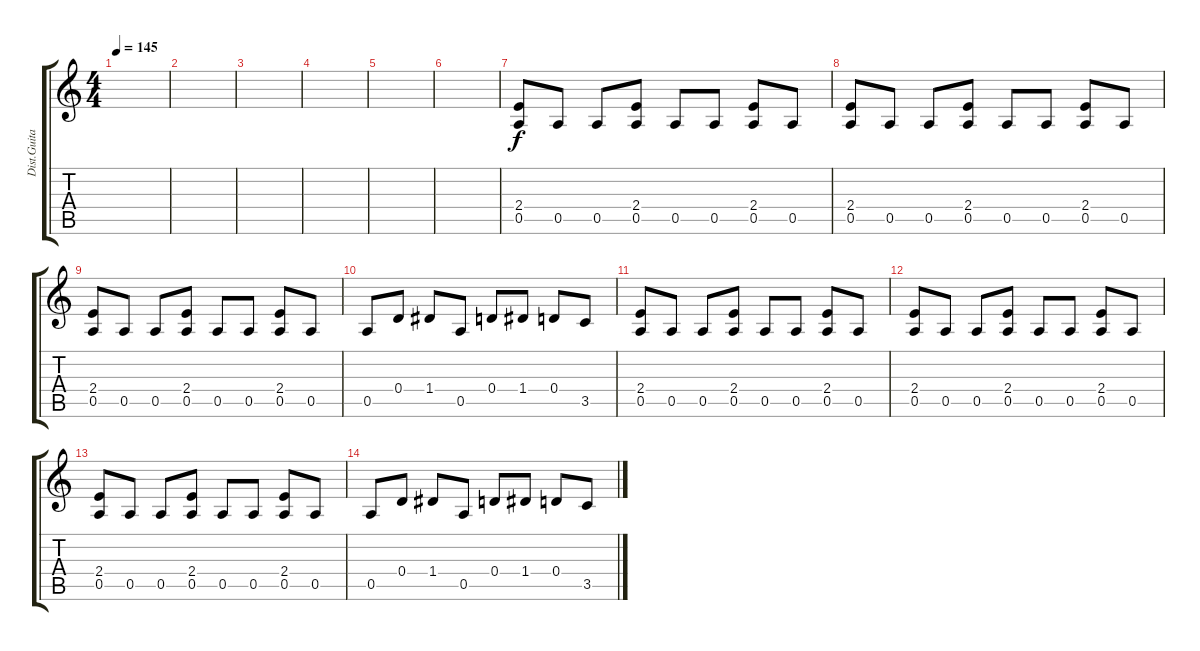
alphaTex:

\track ("Dist.Guitar" "Dist.Guita") {instrument distortionguitar}
\staff {score tabs}
\tuning (E4 B3 G3 D3 A2 E2) {hide}
\ts (4 4)
\tempo 145
\clef g2
\ks c
|
|
|
|
|
|
(2.4 0.5).8 0.5.8 0.5.8 (2.4 0.5).8 0.5.8 0.5.8 (2.4 0.5).8 0.5.8 |
(2.4 0.5).8 0.5.8 0.5.8 (2.4 0.5).8 0.5.8 0.5.8 (2.4 0.5).8 0.5.8 |
(2.4 0.5).8 0.5.8 0.5.8 (2.4 0.5).8 0.5.8 0.5.8 (2.4 0.5).8 0.5.8 |
0.5.8 0.4.8 1.4.8 0.5.8 0.4.8 1.4.8 0.4.8 3.5.8 |
(2.4 0.5).8 0.5.8 0.5.8 (2.4 0.5).8 0.5.8 0.5.8 (2.4 0.5).8 0.5.8 |
(2.4 0.5).8 0.5.8 0.5.8 (2.4 0.5).8 0.5.8 0.5.8 (2.4 0.5).8 0.5.8 |
(2.4 0.5).8 0.5.8 0.5.8 (2.4 0.5).8 0.5.8 0.5.8 (2.4 0.5).8 0.5.8 |
0.5.8 0.4.8 1.4.8 0.5.8 0.4.8 1.4.8 0.4.8 3.5.8
